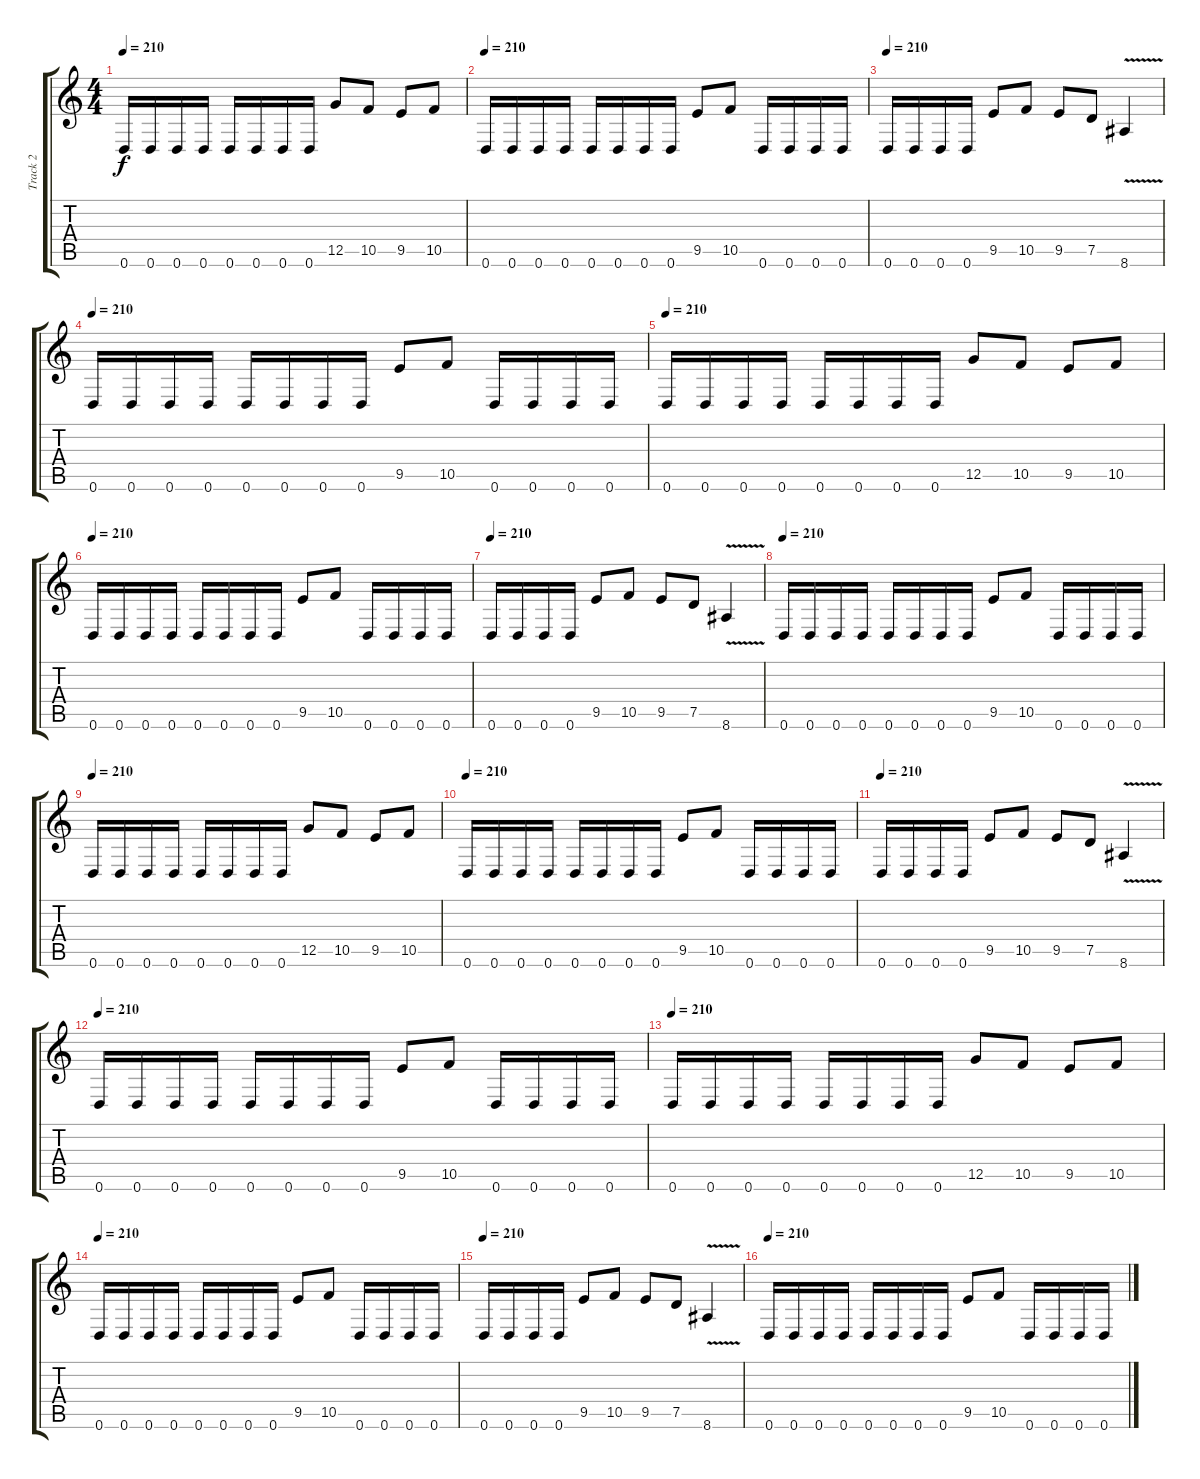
\track ("Track 2" "Track 2") {instrument distortionguitar}
\staff {score tabs}
\tuning (D4 A3 F3 C3 G2 D2) {hide}
\ts (4 4)
\tempo 210
\clef g2
\ks c
0.6.16{dy f} 0.6.16 0.6.16 0.6.16 0.6.16 0.6.16 0.6.16 0.6.16 12.5.8 10.5.8 9.5.8 10.5.8 |
\tempo 210
0.6.16 0.6.16 0.6.16 0.6.16 0.6.16 0.6.16 0.6.16 0.6.16 9.5.8 10.5.8 0.6.16 0.6.16 0.6.16 0.6.16 |
\tempo 210
0.6.16 0.6.16 0.6.16 0.6.16 9.5.8 10.5.8 9.5.8 7.5.8 8.6{v}.4 |
\tempo 210
0.6.16 0.6.16 0.6.16 0.6.16 0.6.16 0.6.16 0.6.16 0.6.16 9.5.8 10.5.8 0.6.16 0.6.16 0.6.16 0.6.16 |
\tempo 210
0.6.16 0.6.16 0.6.16 0.6.16 0.6.16 0.6.16 0.6.16 0.6.16 12.5.8 10.5.8 9.5.8 10.5.8 |
\tempo 210
0.6.16 0.6.16 0.6.16 0.6.16 0.6.16 0.6.16 0.6.16 0.6.16 9.5.8 10.5.8 0.6.16 0.6.16 0.6.16 0.6.16 |
\tempo 210
0.6.16 0.6.16 0.6.16 0.6.16 9.5.8 10.5.8 9.5.8 7.5.8 8.6{v}.4 |
\tempo 210
0.6.16 0.6.16 0.6.16 0.6.16 0.6.16 0.6.16 0.6.16 0.6.16 9.5.8 10.5.8 0.6.16 0.6.16 0.6.16 0.6.16 |
\tempo 210
0.6.16 0.6.16 0.6.16 0.6.16 0.6.16 0.6.16 0.6.16 0.6.16 12.5.8 10.5.8 9.5.8 10.5.8 |
\tempo 210
0.6.16 0.6.16 0.6.16 0.6.16 0.6.16 0.6.16 0.6.16 0.6.16 9.5.8 10.5.8 0.6.16 0.6.16 0.6.16 0.6.16 |
\tempo 210
0.6.16 0.6.16 0.6.16 0.6.16 9.5.8 10.5.8 9.5.8 7.5.8 8.6{v}.4 |
\tempo 210
0.6.16 0.6.16 0.6.16 0.6.16 0.6.16 0.6.16 0.6.16 0.6.16 9.5.8 10.5.8 0.6.16 0.6.16 0.6.16 0.6.16 |
\tempo 210
0.6.16 0.6.16 0.6.16 0.6.16 0.6.16 0.6.16 0.6.16 0.6.16 12.5.8 10.5.8 9.5.8 10.5.8 |
\tempo 210
0.6.16 0.6.16 0.6.16 0.6.16 0.6.16 0.6.16 0.6.16 0.6.16 9.5.8 10.5.8 0.6.16 0.6.16 0.6.16 0.6.16 |
\tempo 210
0.6.16 0.6.16 0.6.16 0.6.16 9.5.8 10.5.8 9.5.8 7.5.8 8.6{v}.4 |
\tempo 210
0.6.16 0.6.16 0.6.16 0.6.16 0.6.16 0.6.16 0.6.16 0.6.16 9.5.8 10.5.8 0.6.16 0.6.16 0.6.16 0.6.16
